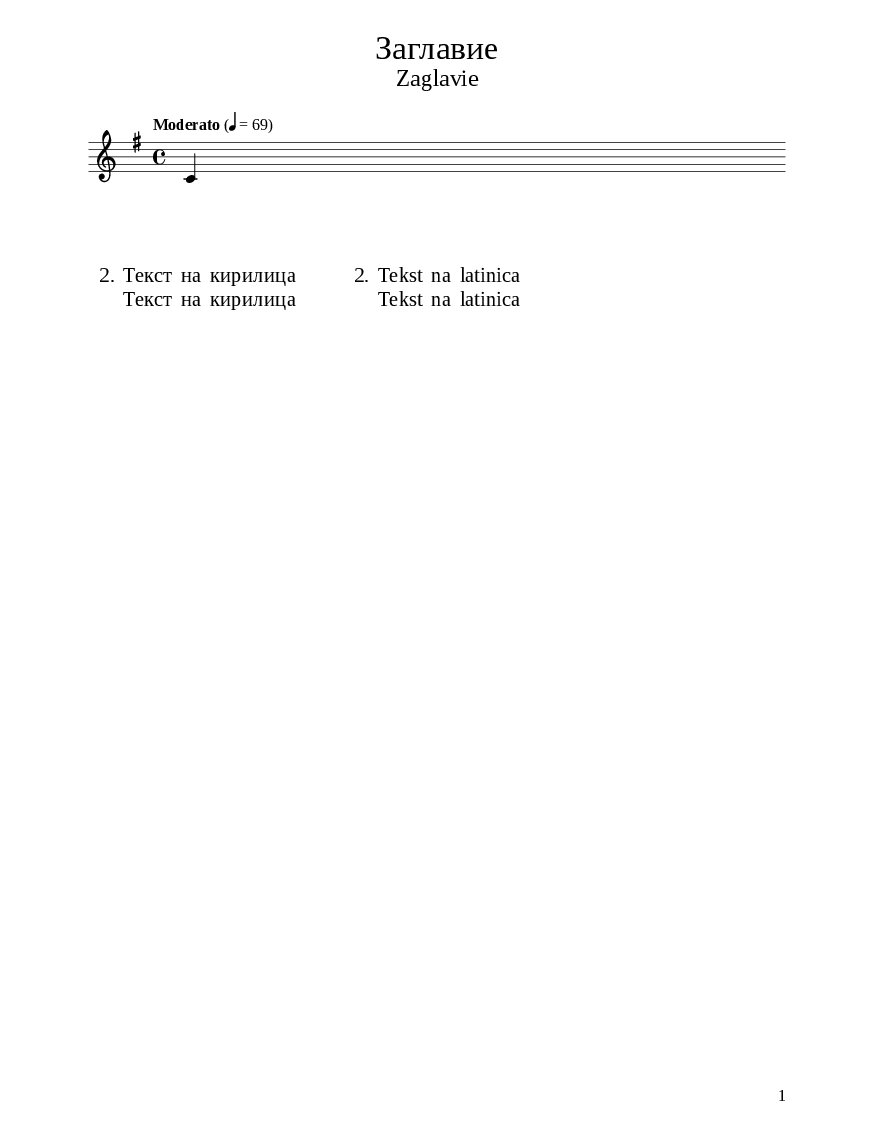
\version "2.24.2"

% include paper part and global functions
\include "include/globals.ily"

\bookpart {
  \include "include/bookpart-paper.ily"
  \score {
    \include "include/score-layout.ily"

    \new Voice \relative c' {
      \clef treble
      \key g \major
      \time 4/4
      \tempoFunc "Moderato" 4 "69"
      \autoBeamOff
      c % notes here
    }

    \addlyrics {}

    \header {
      title = \titleFunc "Заглавие" "Zaglavie"
    }

    \midi{}

  } % score

  \markup \fontsize #bgCoupletFontSize {
    \hspace #1
    \override #`(baseline-skip . ,bgCoupletBaselineSkip)
    \column {
      \line { 2. Текст на кирилица }
      \line {   "   " Текст на кирилица }
    }

    \hspace #5
    \override #`(baseline-skip . ,bgCoupletBaselineSkip)
    \column {
      \line { 2. Tekst na latinica }
      \line {   "   " Tekst na latinica }
    } %column
  } % markup

  % include foreign translation(s) of the song
  

} % bookpart

% Più mosso
%
